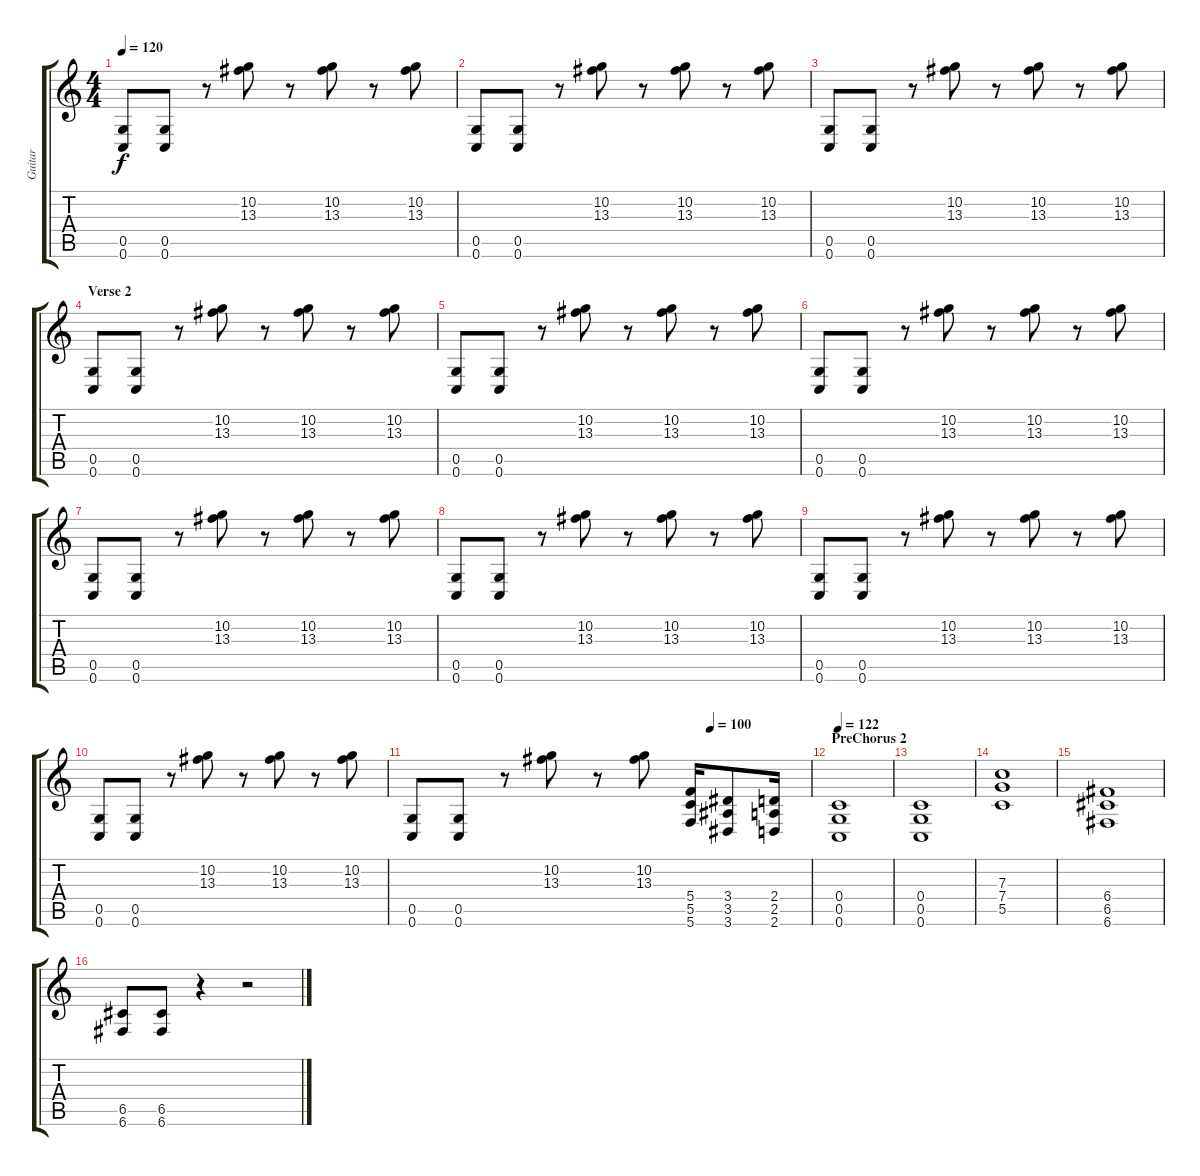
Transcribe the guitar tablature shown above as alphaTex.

\track ("Guitar" "Guitar") {instrument distortionguitar}
\staff {score tabs}
\tuning (D4 A3 F3 C3 G2 C2) {hide}
\ts (4 4)
\tempo 120
\clef g2
\ks c
(0.5 0.6).8{dy f} (0.5 0.6).8 r.8 (10.2 13.3).8 r.8 (10.2 13.3).8 r.8 (10.2 13.3).8 |
(0.5 0.6).8 (0.5 0.6).8 r.8 (10.2 13.3).8 r.8 (10.2 13.3).8 r.8 (10.2 13.3).8 |
(0.5 0.6).8 (0.5 0.6).8 r.8 (10.2 13.3).8 r.8 (10.2 13.3).8 r.8 (10.2 13.3).8 |
\section ("" "Verse 2")
(0.5 0.6).8 (0.5 0.6).8 r.8 (10.2 13.3).8 r.8 (10.2 13.3).8 r.8 (10.2 13.3).8 |
(0.5 0.6).8 (0.5 0.6).8 r.8 (10.2 13.3).8 r.8 (10.2 13.3).8 r.8 (10.2 13.3).8 |
(0.5 0.6).8 (0.5 0.6).8 r.8 (10.2 13.3).8 r.8 (10.2 13.3).8 r.8 (10.2 13.3).8 |
(0.5 0.6).8 (0.5 0.6).8 r.8 (10.2 13.3).8 r.8 (10.2 13.3).8 r.8 (10.2 13.3).8 |
(0.5 0.6).8 (0.5 0.6).8 r.8 (10.2 13.3).8 r.8 (10.2 13.3).8 r.8 (10.2 13.3).8 |
(0.5 0.6).8 (0.5 0.6).8 r.8 (10.2 13.3).8 r.8 (10.2 13.3).8 r.8 (10.2 13.3).8 |
(0.5 0.6).8 (0.5 0.6).8 r.8 (10.2 13.3).8 r.8 (10.2 13.3).8 r.8 (10.2 13.3).8 |
\tempo (100 0.75)
(0.5 0.6).8 (0.5 0.6).8 r.8 (10.2 13.3).8 r.8 (10.2 13.3).8 (5.4 5.5 5.6).16 (3.4 3.5 3.6).8 (2.4 2.5 2.6).16 |
\section ("" "PreChorus 2")
\tempo 122
(0.4 0.5 0.6).1 |
(0.4 0.5 0.6).1 |
(7.3 7.4 5.5).1 |
(6.4 6.5 6.6).1 |
(6.5 6.6).8 (6.5 6.6).8 r.4 r.2
